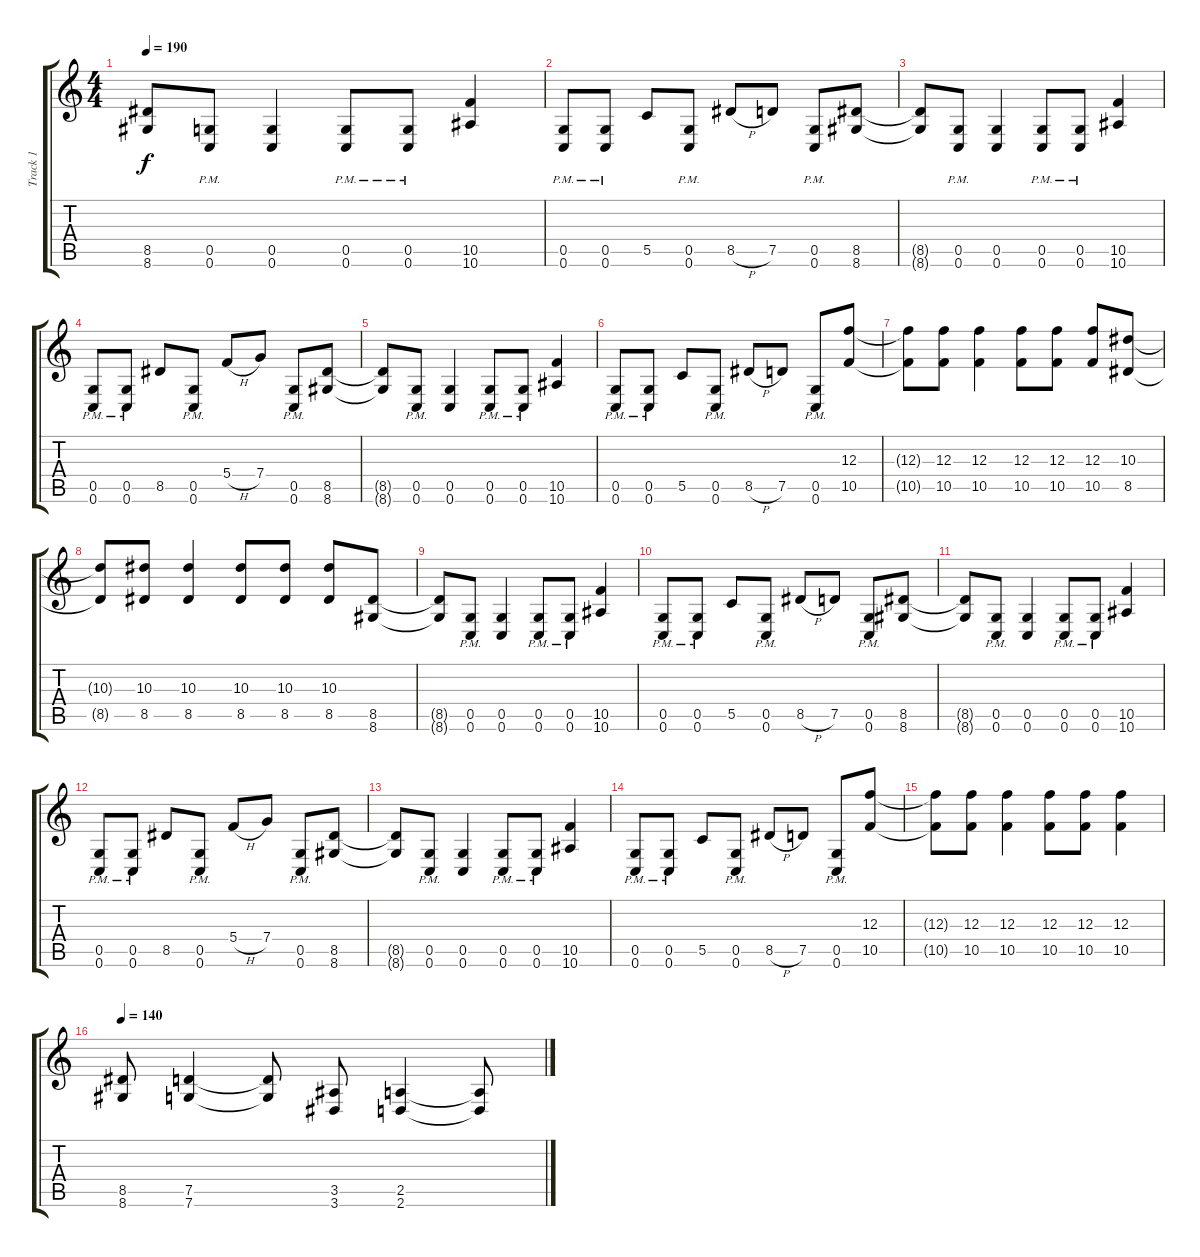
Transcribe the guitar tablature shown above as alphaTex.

\track ("Track 1" "Track 1") {instrument distortionguitar}
\staff {score tabs}
\tuning (D4 A3 F3 C3 G2 C2) {hide}
\ts (4 4)
\tempo 190
\clef g2
\ks c
(8.5{t} 8.6{t}).8{dy f} (0.5{pm} 0.6{pm}).8 (0.5 0.6).4 (0.5{pm} 0.6{pm}).8 (0.5{pm} 0.6{pm}).8 (10.5 10.6).4 |
(0.5{pm} 0.6{pm}).8 (0.5{pm} 0.6{pm}).8 5.5.8 (0.5{pm} 0.6{pm}).8 8.5{h}.8 7.5.8 (0.5{pm} 0.6{pm}).8 (8.5 8.6).8 |
(8.5{t} 8.6{t}).8 (0.5{pm} 0.6{pm}).8 (0.5 0.6).4 (0.5{pm} 0.6{pm}).8 (0.5{pm} 0.6{pm}).8 (10.5 10.6).4 |
(0.5{pm} 0.6{pm}).8 (0.5{pm} 0.6{pm}).8 8.5.8 (0.5{pm} 0.6{pm}).8 5.4{h}.8 7.4.8 (0.5{pm} 0.6{pm}).8 (8.5 8.6).8 |
(8.5{t} 8.6{t}).8 (0.5{pm} 0.6{pm}).8 (0.5 0.6).4 (0.5{pm} 0.6{pm}).8 (0.5{pm} 0.6{pm}).8 (10.5 10.6).4 |
(0.5{pm} 0.6{pm}).8 (0.5{pm} 0.6{pm}).8 5.5.8 (0.5{pm} 0.6{pm}).8 8.5{h}.8 7.5.8 (0.5{pm} 0.6{pm}).8 (12.3 10.5).8 |
(12.3{t} 10.5{t}).8 (12.3 10.5).8 (12.3 10.5).4 (12.3 10.5).8 (12.3 10.5).8 (12.3 10.5).8 (10.3 8.5).8 |
(10.3{t} 8.5{t}).8 (10.3 8.5).8 (10.3 8.5).4 (10.3 8.5).8 (10.3 8.5).8 (10.3 8.5).8 (8.5 8.6).8 |
(8.5{t} 8.6{t}).8 (0.5{pm} 0.6{pm}).8 (0.5 0.6).4 (0.5{pm} 0.6{pm}).8 (0.5{pm} 0.6{pm}).8 (10.5 10.6).4 |
(0.5{pm} 0.6{pm}).8 (0.5{pm} 0.6{pm}).8 5.5.8 (0.5{pm} 0.6{pm}).8 8.5{h}.8 7.5.8 (0.5{pm} 0.6{pm}).8 (8.5 8.6).8 |
(8.5{t} 8.6{t}).8 (0.5{pm} 0.6{pm}).8 (0.5 0.6).4 (0.5{pm} 0.6{pm}).8 (0.5{pm} 0.6{pm}).8 (10.5 10.6).4 |
(0.5{pm} 0.6{pm}).8 (0.5{pm} 0.6{pm}).8 8.5.8 (0.5{pm} 0.6{pm}).8 5.4{h}.8 7.4.8 (0.5{pm} 0.6{pm}).8 (8.5 8.6).8 |
(8.5{t} 8.6{t}).8 (0.5{pm} 0.6{pm}).8 (0.5 0.6).4 (0.5{pm} 0.6{pm}).8 (0.5{pm} 0.6{pm}).8 (10.5 10.6).4 |
(0.5{pm} 0.6{pm}).8 (0.5{pm} 0.6{pm}).8 5.5.8 (0.5{pm} 0.6{pm}).8 8.5{h}.8 7.5.8 (0.5{pm} 0.6{pm}).8 (12.3 10.5).8 |
(12.3{t} 10.5{t}).8 (12.3 10.5).8 (12.3 10.5).4 (12.3 10.5).8 (12.3 10.5).8 (12.3 10.5).4 |
\tempo 140
(8.5 8.6).8 (7.5 7.6).4 (7.5{t} 7.6{t}).8 (3.5 3.6).8 (2.5 2.6).4 (2.5{t} 2.6{t}).8
